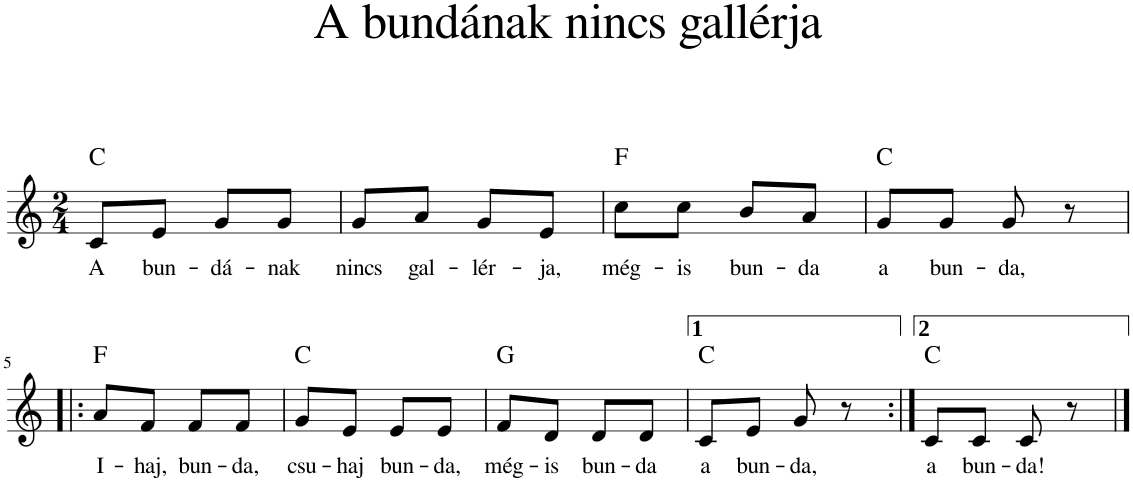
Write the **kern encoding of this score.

**kern	**text	**harte
*part1	*part1	*part1
*staff1	*staff1	*
*I"Piano	*	*
*I'Pno	*	*
*clefG2	*	*
*k[]	*	*
*M2/4	*	*
=1	=1	=1
!	!LO:LY:b	!LO:H:kt=N.C.
8c/L	A	N
!	!LO:LY:b	!
8e/J	bun-	.
!	!LO:LY:b	!
8g/L	-dá-	.
!	!LO:LY:b	!
8g/J	-nak	.
=2	=2	=2
!	!LO:LY:b	!
8g/L	nincs	.
!	!LO:LY:b	!
8a/J	gal-	.
!	!LO:LY:b	!
8g/L	-lér-	.
!	!LO:LY:b	!
8e/J	-ja,	.
=3	=3	=3
!	!LO:LY:b	!LO:H:kt=N.C.
8cc\L	még-	N
!	!LO:LY:b	!
8cc\J	-is	.
!	!LO:LY:b	!
8b/L	bun-	.
!	!LO:LY:b	!
8a/J	-da	.
=4	=4	=4
!	!LO:LY:b	!LO:H:kt=N.C.
8g/L	a	N
!	!LO:LY:b	!
8g/J	bun-	.
!	!LO:LY:b	!
8g/	-da,	.
8r	.	.
!!LO:LB:g=z
=5!|:	=5!|:	=5!|:
!	!LO:LY:b	!LO:H:kt=N.C.
8a/L	I-	N
!	!LO:LY:b	!
8f/J	-haj,	.
!	!LO:LY:b	!
8f/L	bun-	.
!	!LO:LY:b	!
8f/J	-da,	.
=6	=6	=6
!	!LO:LY:b	!LO:H:kt=N.C.
8g/L	csu-	N
!	!LO:LY:b	!
8e/J	-haj	.
!	!LO:LY:b	!
8e/L	bun-	.
!	!LO:LY:b	!
8e/J	-da,	.
=7	=7	=7
!	!LO:LY:b	!LO:H:kt=N.C.
8f/L	még-	N
!	!LO:LY:b	!
8d/J	-is	.
!	!LO:LY:b	!
8d/L	bun-	.
!	!LO:LY:b	!
8d/J	-da	.
=8	=8	=8
!	!LO:LY:b	!LO:H:kt=N.C.
8c/L	a	N
!	!LO:LY:b	!
8e/J	bun-	.
!	!LO:LY:b	!
8g/	-da,	.
8r	.	.
=9:|!	=9:|!	=9:|!
!	!LO:LY:b	!LO:H:kt=N.C.
8c/L	a	N
!	!LO:LY:b	!
8c/J	bun-	.
!	!LO:LY:b	!
8c/	-da!	.
8r	.	.
==	==	==
*-	*-	*-
